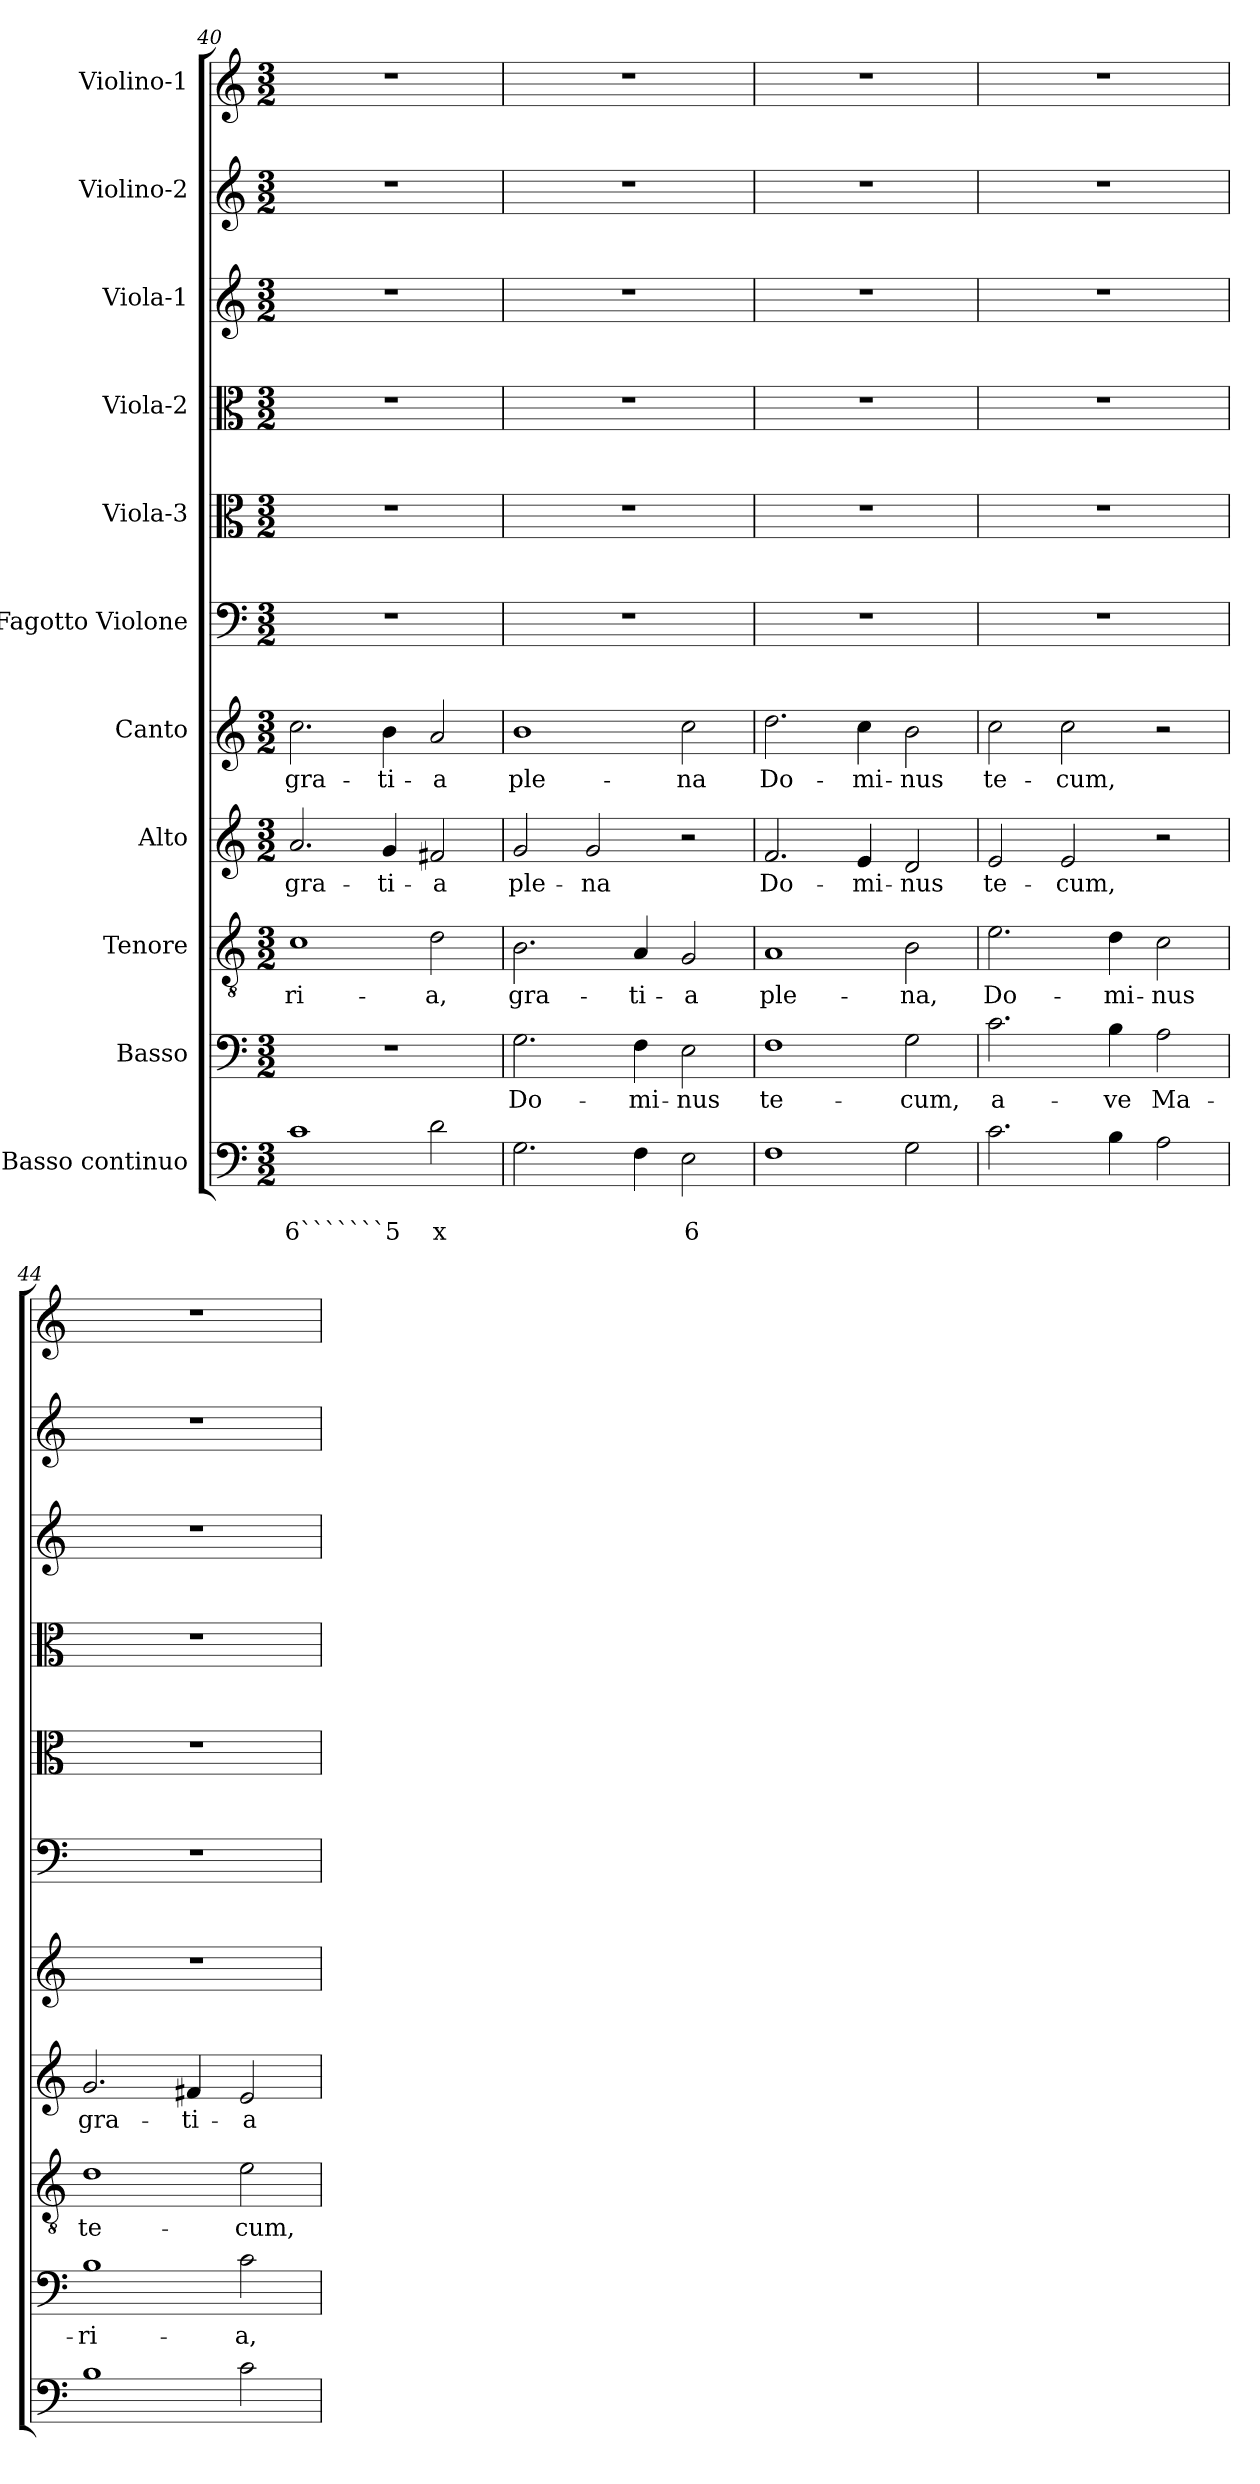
**kern	**text	**text	**kern	**text	**kern	**text	**kern	**text	**kern	**text	**kern	**kern	**kern	**kern	**kern	**kern
*part11	*part11	*part11	*part10	*part10	*part9	*part9	*part8	*part8	*part7	*part7	*part6	*part5	*part4	*part3	*part2	*part1
*staff11	*staff11	*staff11	*staff10	*staff10	*staff9	*staff9	*staff8	*staff8	*staff7	*staff7	*staff6	*staff5	*staff4	*staff3	*staff2	*staff1
*I"Basso continuo	*	*	*I"Basso	*	*I"Tenore	*	*I"Alto	*	*I"Canto	*	*I"Fagotto Violone	*I"Viola-3	*I"Viola-2	*I"Viola-1	*I"Violino-2	*I"Violino-1
*clefF4	*	*	*clefF4	*	*clefGv2	*	*clefG2	*	*clefG2	*	*clefF4	*clefC3	*clefC3	*clefG2	*clefG2	*clefG2
*k[]	*	*	*k[]	*	*k[]	*	*k[]	*	*k[]	*	*k[]	*k[]	*k[]	*k[]	*k[]	*k[]
*C:	*	*	*C:	*	*C:	*	*C:	*	*C:	*	*C:	*C:	*C:	*C:	*C:	*C:
*M3/2	*	*	*M3/2	*	*M3/2	*	*M3/2	*	*M3/2	*	*M3/2	*M3/2	*M3/2	*M3/2	*M3/2	*M3/2
=40	=40	=40	=40	=40	=40	=40	=40	=40	=40	=40	=40	=40	=40	=40	=40	=40
!	!	!LO:LY:b	!	!	!	!LO:LY:b	!	!LO:LY:b	!	!LO:LY:b	!	!	!	!	!	!
1c	.	6```````5	1.r	.	1c	-ri-	2.a/	gra-	2.cc\	gra-	1.r	1.r	1.r	1.r	1.r	1.r
!	!	!	!	!	!	!	!	!LO:LY:b	!	!LO:LY:b	!	!	!	!	!	!
.	.	.	.	.	.	.	4g/	-ti-	4b\	-ti-	.	.	.	.	.	.
!	!	!LO:LY:b	!	!	!	!LO:LY:b	!	!LO:LY:b	!	!LO:LY:b	!	!	!	!	!	!
2d\	.	x	.	.	2d\	-a,	2f#X/	-a	2a/	-a	.	.	.	.	.	.
!!LO:PB:g=z
=41	=41	=41	=41	=41	=41	=41	=41	=41	=41	=41	=41	=41	=41	=41	=41	=41
!	!	!	!	!LO:LY:b	!	!LO:LY:b	!	!LO:LY:b	!	!LO:LY:b	!	!	!	!	!	!
2.G\	.	.	2.G\	Do-	2.B\	gra-	2g/	ple-	1b	ple-	1.r	1.r	1.r	1.r	1.r	1.r
!	!	!	!	!	!	!	!	!LO:LY:b	!	!	!	!	!	!	!	!
.	.	.	.	.	.	.	2g/	-na	.	.	.	.	.	.	.	.
!	!	!	!	!LO:LY:b	!	!LO:LY:b	!	!	!	!	!	!	!	!	!	!
4F\	.	.	4F\	-mi-	4A/	-ti-	.	.	.	.	.	.	.	.	.	.
!	!	!LO:LY:b	!	!LO:LY:b	!	!LO:LY:b	!	!	!	!LO:LY:b	!	!	!	!	!	!
2E\	.	6	2E\	-nus	2G/	-a	2r	.	2cc\	-na	.	.	.	.	.	.
=42	=42	=42	=42	=42	=42	=42	=42	=42	=42	=42	=42	=42	=42	=42	=42	=42
!	!	!	!	!LO:LY:b	!	!LO:LY:b	!	!LO:LY:b	!	!LO:LY:b	!	!	!	!	!	!
1F	.	.	1F	te-	1A	ple-	2.f/	Do-	2.dd\	Do-	1.r	1.r	1.r	1.r	1.r	1.r
!	!	!	!	!	!	!	!	!LO:LY:b	!	!LO:LY:b	!	!	!	!	!	!
.	.	.	.	.	.	.	4e/	-mi-	4cc\	-mi-	.	.	.	.	.	.
!	!	!	!	!LO:LY:b	!	!LO:LY:b	!	!LO:LY:b	!	!LO:LY:b	!	!	!	!	!	!
2G\	.	.	2G\	-cum,	2B\	-na,	2d/	-nus	2b\	-nus	.	.	.	.	.	.
=43	=43	=43	=43	=43	=43	=43	=43	=43	=43	=43	=43	=43	=43	=43	=43	=43
!	!	!	!	!LO:LY:b	!	!LO:LY:b	!	!LO:LY:b	!	!LO:LY:b	!	!	!	!	!	!
2.c\	.	.	2.c\	a-	2.e\	Do-	2e/	te-	2cc\	te-	1.r	1.r	1.r	1.r	1.r	1.r
!	!	!	!	!	!	!	!	!LO:LY:b	!	!LO:LY:b	!	!	!	!	!	!
.	.	.	.	.	.	.	2e/	-cum,	2cc\	-cum,	.	.	.	.	.	.
!	!	!	!	!LO:LY:b	!	!LO:LY:b	!	!	!	!	!	!	!	!	!	!
4B\	.	.	4B\	-ve	4d\	-mi-	.	.	.	.	.	.	.	.	.	.
!	!	!	!	!LO:LY:b	!	!LO:LY:b	!	!	!	!	!	!	!	!	!	!
2A\	.	.	2A\	Ma-	2c\	-nus	2r	.	2r	.	.	.	.	.	.	.
=44	=44	=44	=44	=44	=44	=44	=44	=44	=44	=44	=44	=44	=44	=44	=44	=44
!	!	!	!	!LO:LY:b	!	!LO:LY:b	!	!LO:LY:b	!	!	!	!	!	!	!	!
1B	.	.	1B	-ri-	1d	te-	2.g/	gra-	1.r	.	1.r	1.r	1.r	1.r	1.r	1.r
!	!	!	!	!	!	!	!	!LO:LY:b	!	!	!	!	!	!	!	!
.	.	.	.	.	.	.	4f#X/	-ti-	.	.	.	.	.	.	.	.
!	!	!	!	!LO:LY:b	!	!LO:LY:b	!	!LO:LY:b	!	!	!	!	!	!	!	!
2c\	.	.	2c\	-a,	2e\	-cum,	2e/	-a	.	.	.	.	.	.	.	.
=	=	=	=	=	=	=	=	=	=	=	=	=	=	=	=	=
*-	*-	*-	*-	*-	*-	*-	*-	*-	*-	*-	*-	*-	*-	*-	*-	*-
